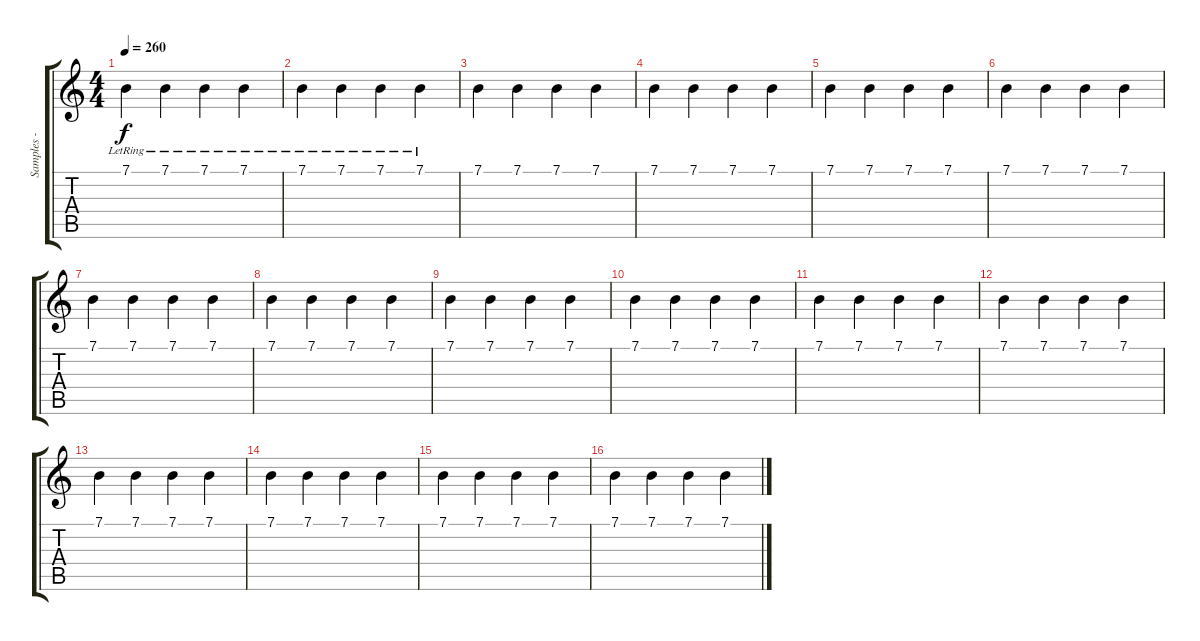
\track ("Samples - Re'a Mochiach" "Samples - ") {instrument stringensemble2}
\staff {score tabs}
\tuning (E4 B3 G3 D3 A2 E2) {hide}
\ts (4 4)
\tempo 260
\clef g2
\ks c
7.1{lr}.4{dy f instrument stringensemble2} 7.1{lr}.4 7.1{lr}.4 7.1{lr}.4 |
7.1{lr}.4 7.1{lr}.4 7.1{lr}.4 7.1{lr}.4 |
7.1.4 7.1.4 7.1.4 7.1.4 |
7.1.4 7.1.4 7.1.4 7.1.4 |
7.1.4 7.1.4 7.1.4 7.1.4 |
7.1.4 7.1.4 7.1.4 7.1.4 |
7.1.4 7.1.4 7.1.4 7.1.4 |
7.1.4 7.1.4 7.1.4 7.1.4 |
7.1.4 7.1.4 7.1.4 7.1.4 |
7.1.4 7.1.4 7.1.4 7.1.4 |
7.1.4 7.1.4 7.1.4 7.1.4 |
7.1.4 7.1.4 7.1.4 7.1.4 |
7.1.4 7.1.4 7.1.4 7.1.4 |
7.1.4 7.1.4 7.1.4 7.1.4 |
7.1.4 7.1.4 7.1.4 7.1.4 |
7.1.4 7.1.4 7.1.4 7.1.4
